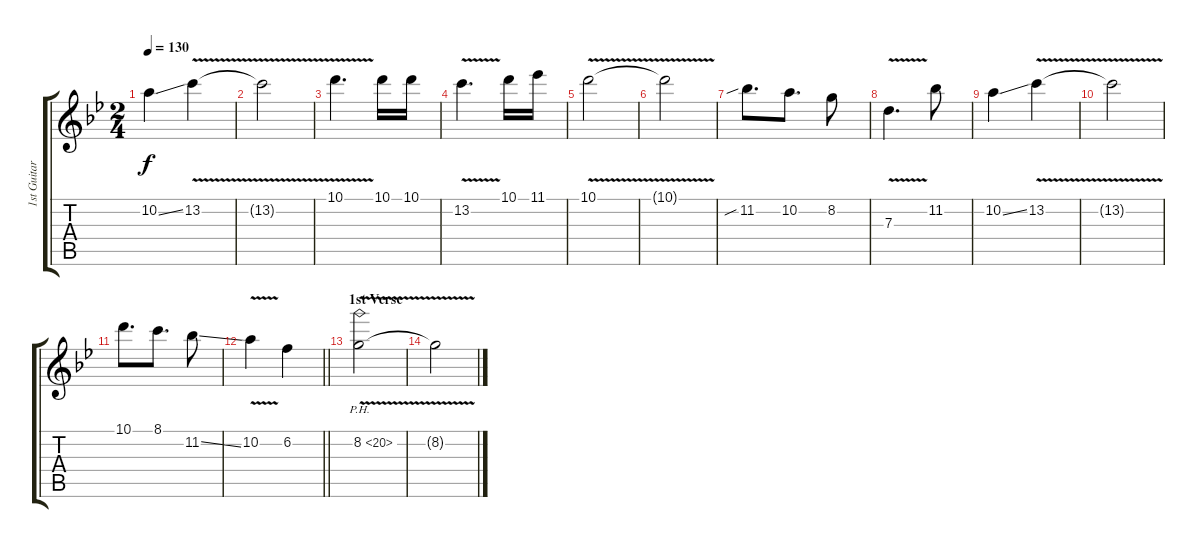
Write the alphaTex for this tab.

\track ("1st Guitar " "1st Guitar") {instrument distortionguitar}
\staff {score tabs}
\tuning (E4 B3 G3 D3 A2 E2) {hide}
\ts (2 4)
\tempo 130
\clef g2
\ks gminor
10.2{ss}.4{dy f} 13.2{v}.4 |
13.2{t}.2 |
10.1{v}.4{d} 10.1.16 10.1.16 |
13.2{v}.4{d} 10.1.16 11.1.16 |
10.1{v}.2 |
10.1{v t}.2 |
11.2{sib}.8{d} 10.2.8{d} 8.2.8 |
7.3{v}.4{d} 11.2.8 |
10.2{ss}.4 13.2{v}.4 |
13.2{t}.2 |
10.1.8{d} 8.1.8{d} 11.2{ss}.8 |
\barLineRight lightlight
10.2{v}.4 6.2.4 |
\section ("" "1st Verse")
8.2{ph 12 v}.2 |
8.2{t}.2
